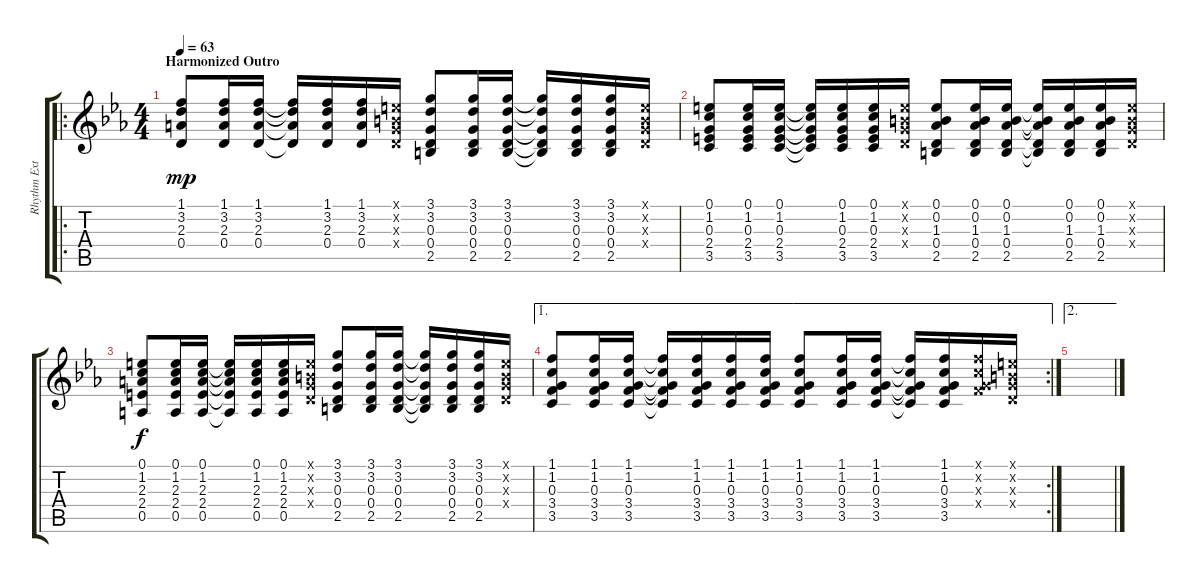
\track ("Rhythm Extra" "Rhythm Ext") {instrument distortionguitar}
\staff {score tabs}
\tuning (E4 B3 G3 D3 A2 D2) {hide}
\ro
\ts (4 4)
\section ("" "Harmonized Outro")
\tempo 63
\clef g2
\ks eb
(1.1 3.2 2.3 0.4).8{dy mp} (1.1 3.2 2.3 0.4).16 (1.1 3.2 2.3 0.4).16 (1.1{t} 3.2{t} 2.3{t} 0.4{t}).16 (1.1 3.2 2.3 0.4).16 (1.1 3.2 2.3 0.4).16 (0.1{x} 0.2{x} 0.3{x} 0.4{x}).16 (3.1 3.2 0.3 0.4 2.5).8 (3.1 3.2 0.3 0.4 2.5).16 (3.1 3.2 0.3 0.4 2.5).16 (3.1{t} 3.2{t} 0.3{t} 0.4{t} 2.5{t}).16 (3.1 3.2 0.3 0.4 2.5).16 (3.1 3.2 0.3 0.4 2.5).16 (0.1{x} 0.2{x} 0.3{x} 0.4{x}).16 |
(0.1 1.2 0.3 2.4 3.5).8 (0.1 1.2 0.3 2.4 3.5).16 (0.1 1.2 0.3 2.4 3.5).16 (0.1{t} 1.2{t} 0.3{t} 2.4{t} 3.5{t}).16 (0.1 1.2 0.3 2.4 3.5).16 (0.1 1.2 0.3 2.4 3.5).16 (0.1{x} 0.2{x} 0.3{x} 0.4{x}).16 (0.1 0.2 1.3 0.4 2.5).8 (0.1 0.2 1.3 0.4 2.5).16 (0.1 0.2 1.3 0.4 2.5).16 (0.1{t} 0.2{t} 1.3{t} 0.4{t} 2.5{t}).16 (0.1 0.2 1.3 0.4 2.5).16 (0.1 0.2 1.3 0.4 2.5).16 (0.1{x} 0.2{x} 0.3{x} 0.4{x}).16 |
(0.1 1.2 2.3 2.4 0.5).8{dy f} (0.1 1.2 2.3 2.4 0.5).16 (0.1 1.2 2.3 2.4 0.5).16 (0.1{t} 1.2{t} 2.3{t} 2.4{t} 0.5{t}).16 (0.1 1.2 2.3 2.4 0.5).16 (0.1 1.2 2.3 2.4 0.5).16 (0.1{x} 0.2{x} 0.3{x} 0.4{x}).16 (3.1 3.2 0.3 0.4 2.5).8 (3.1 3.2 0.3 0.4 2.5).16 (3.1 3.2 0.3 0.4 2.5).16 (3.1{t} 3.2{t} 0.3{t} 0.4{t} 2.5{t}).16 (3.1 3.2 0.3 0.4 2.5).16 (3.1 3.2 0.3 0.4 2.5).16 (0.1{x} 0.2{x} 0.3{x} 0.4{x}).16 |
\ae 1
\rc 2
(1.1 1.2 0.3 3.4 3.5).8 (1.1 1.2 0.3 3.4 3.5).16 (1.1 1.2 0.3 3.4 3.5).16 (1.1{t} 1.2{t} 0.3{t} 3.4{t} 3.5{t}).16 (1.1 1.2 0.3 3.4 3.5).16 (1.1 1.2 0.3 3.4 3.5).16 (1.1 1.2 0.3 3.4 3.5).16 (1.1 1.2 0.3 3.4 3.5).8 (1.1 1.2 0.3 3.4 3.5).16 (1.1 1.2 0.3 3.4 3.5).16 (1.1{t} 1.2{t} 0.3{t} 3.4{t} 3.5{t}).16 (1.1 1.2 0.3 3.4 3.5).16 (1.1{x} 1.2{x} 0.3{x} 3.4{x}).16 (0.1{x} 0.2{x} 0.3{x} 0.4{x}).16 |
\ae 2
